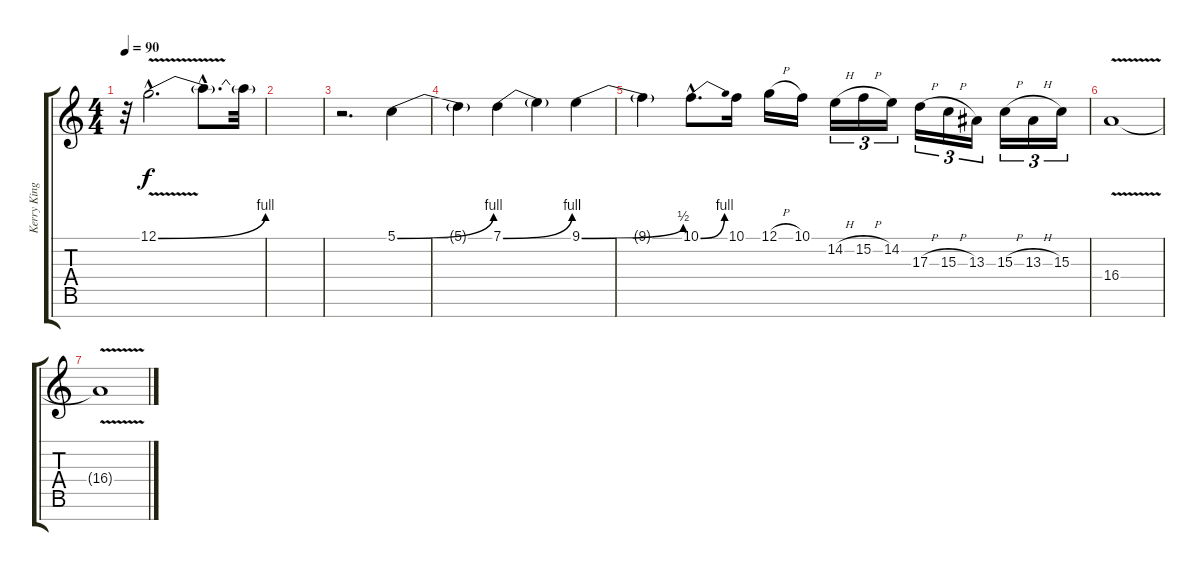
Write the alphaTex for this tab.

\track ("Kerry King - Piano" "Kerry King") {instrument brightacousticpiano}
\staff {score tabs}
\tuning (G4 D4 A3 F3 C3 G2 C2) {hide}
\ts (4 4)
\tempo 90
\clef g2
\ks c
r.32{dy f} 12.1{be (bend 0 0 60 4) v hac}.2{d} 12.1{hac t}.8{d} 12.1{t}.32 |
|
r.2{d} 5.1{be (bend 0 0 60 4)}.4 |
5.1{t}.4 7.1{be (bend 0 0 60 4)}.4 7.1{t}.4 9.1{be (bend 0 0 60 2)}.4 |
9.1{t}.4 10.1{be (bend 0 0 60 4) hac}.8{d} 10.1.16 12.1{h}.16 10.1.16 14.2{h}.16{tu (3 2)} 15.2{h}.16{tu (3 2)} 14.2.16{tu (3 2)} 17.3{h}.16{tu (3 2)} 15.3{h}.16{tu (3 2)} 13.3.16{tu (3 2)} 15.3{h}.16{tu (3 2)} 13.3{h}.16{tu (3 2)} 15.3.16{tu (3 2)} |
16.4{v}.1 |
16.4{t}.1
